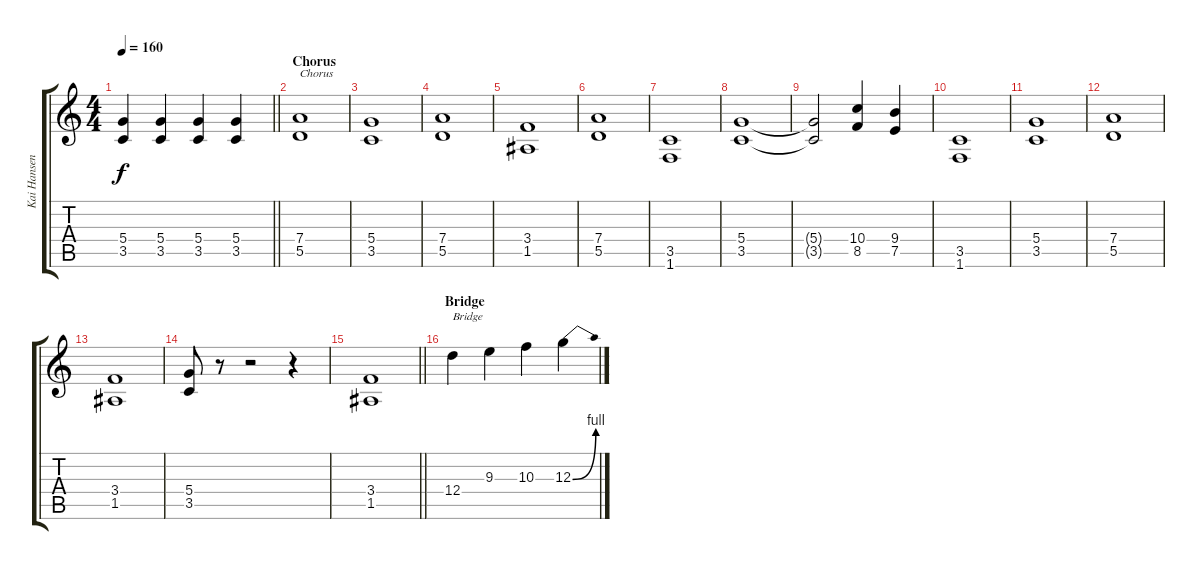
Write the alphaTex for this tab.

\track ("Kai Hansen" "Kai Hansen") {instrument distortionguitar}
\staff {score tabs}
\tuning (E4 B3 G3 D3 A2 E2) {hide}
\ts (4 4)
\tempo 160
\clef g2
\barLineRight lightlight
\ks c
(5.4 3.5).4{dy f} (5.4 3.5).4 (5.4 3.5).4 (5.4 3.5).4 |
\section ("" "Chorus")
(7.4 5.5).1{txt "Chorus"} |
(5.4 3.5).1 |
(7.4 5.5).1 |
(3.4 1.5).1 |
(7.4 5.5).1 |
(3.5 1.6).1 |
(5.4 3.5).1 |
(5.4{t} 3.5{t}).2 (10.4 8.5).4 (9.4 7.5).4 |
(3.5 1.6).1 |
(5.4 3.5).1 |
(7.4 5.5).1 |
(3.4 1.5).1 |
(5.4 3.5).8 r.8 r.2 r.4 |
\barLineRight lightlight
(3.4 1.5).1 |
\section ("" "Bridge")
12.4.4{txt "Bridge"} 9.3.4 10.3.4 12.3{be (bend 0 0 60 4)}.4
